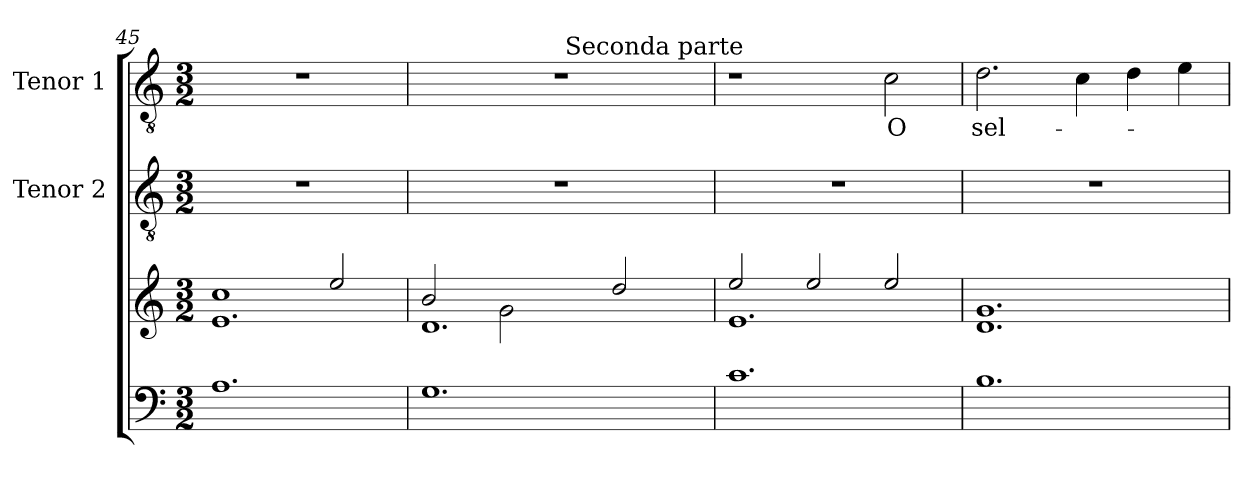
**kern	**kern	**kern	**kern	**text
*part3	*part3	*part2	*part1	*part1
*staff4	*staff3	*staff2	*staff1	*staff1
*	*	*I"Tenor 2	*I"Tenor 1	*
*	*	*I'T 2	*I'T 1	*
*clefF4	*clefG2	*clefGv2	*clefGv2	*
*k[]	*k[]	*k[]	*k[]	*
*C:	*C:	*C:	*C:	*
*M3/2	*M3/2	*M3/2	*M3/2	*
=45	=45	=45	=45	=45
*	*^	*	*	*
1.A	1.e	1cc	1.r	1.r	.
.	.	2ee/	.	.	.
=46	=46	=46	=46	=46	=46
*	*	*	*	*^	*
1.G	1.d	2b/	1.r	1.r	2ryy	.
.	.	2g\	.	.	4ryy	.
.	.	.	.	.	32ryy	.
!	!	!	!	!	!LO:TX:a:t=Seconda parte	!
.	.	.	.	.	2ryy	.
.	.	2dd/	.	.	.	.
.	.	.	.	.	8..ryy	.
*	*	*	*	*v	*v	*
=47	=47	=47	=47	=47	=47
1.c	1.e	2ee/	1.r	1r	.
.	.	2ee/	.	.	.
.	.	2ee/	.	2c\	O
*	*v	*v	*	*	*
!!LO:LB:g=z
=48	=48	=48	=48	=48
1.B	1.d 1.g	1.r	2.d\	sel-
.	.	.	4c\	.
.	.	.	4d\	.
.	.	.	4e\	.
=	=	=	=	=
*-	*-	*-	*-	*-
